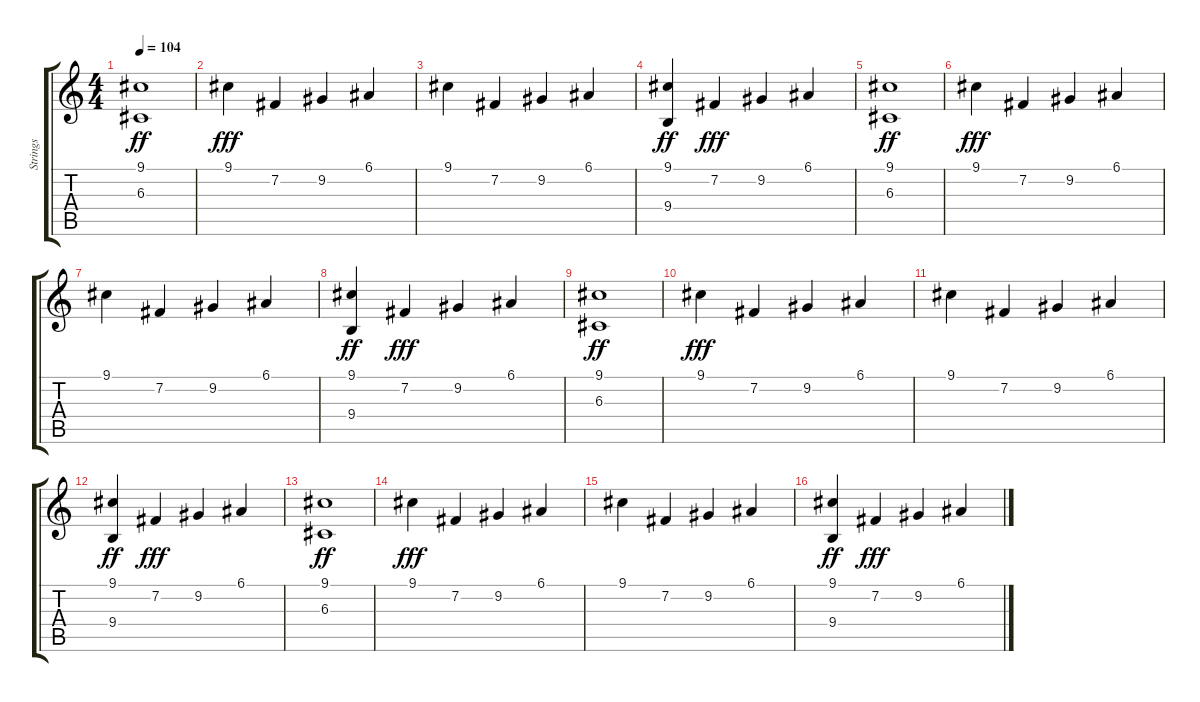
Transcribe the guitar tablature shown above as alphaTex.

\track ("Strings" "Strings") {instrument stringensemble1}
\staff {score tabs}
\tuning (E4 B3 G3 D3 A2 E2) {hide}
\ts (4 4)
\tempo 104
\clef g2
\ks c
(9.1 6.3).1{dy ff} |
9.1.4{dy fff} 7.2.4 9.2.4 6.1.4 |
9.1.4 7.2.4 9.2.4 6.1.4 |
(9.1 9.4).4{dy ff} 7.2.4{dy fff} 9.2.4 6.1.4 |
(9.1 6.3).1{dy ff} |
9.1.4{dy fff} 7.2.4 9.2.4 6.1.4 |
9.1.4 7.2.4 9.2.4 6.1.4 |
(9.1 9.4).4{dy ff} 7.2.4{dy fff} 9.2.4 6.1.4 |
(9.1 6.3).1{dy ff} |
9.1.4{dy fff} 7.2.4 9.2.4 6.1.4 |
9.1.4 7.2.4 9.2.4 6.1.4 |
(9.1 9.4).4{dy ff} 7.2.4{dy fff} 9.2.4 6.1.4 |
(9.1 6.3).1{dy ff} |
9.1.4{dy fff} 7.2.4 9.2.4 6.1.4 |
9.1.4 7.2.4 9.2.4 6.1.4 |
(9.1 9.4).4{dy ff} 7.2.4{dy fff} 9.2.4 6.1.4
